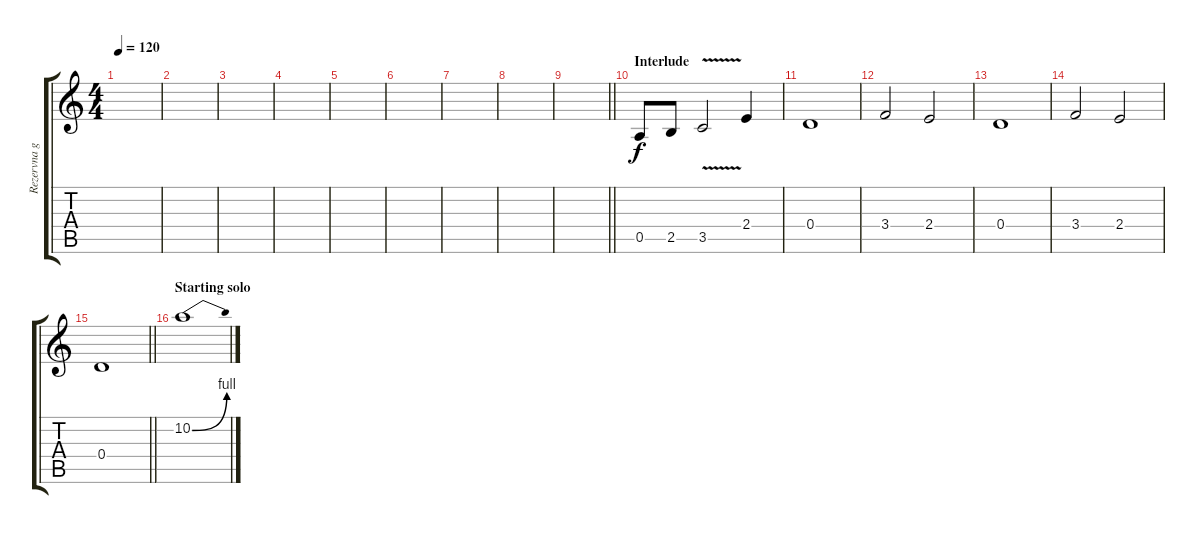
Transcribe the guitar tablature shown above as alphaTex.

\track ("Rezervna gitara" "Rezervna g") {instrument overdrivenguitar}
\staff {score tabs}
\tuning (E4 B3 G3 D3 A2 E2) {hide}
\ts (4 4)
\tempo 120
\clef g2
\ks c
|
|
|
|
|
|
|
|
\barLineRight lightlight
|
\section ("" "Interlude")
0.5.8 2.5.8 3.5{v}.2 2.4.4 |
0.4.1 |
3.4.2 2.4.2 |
0.4.1 |
3.4.2 2.4.2 |
\barLineRight lightlight
0.4.1 |
\section ("" "Starting solo")
10.2{be (bend 0 0 60 4)}.1
